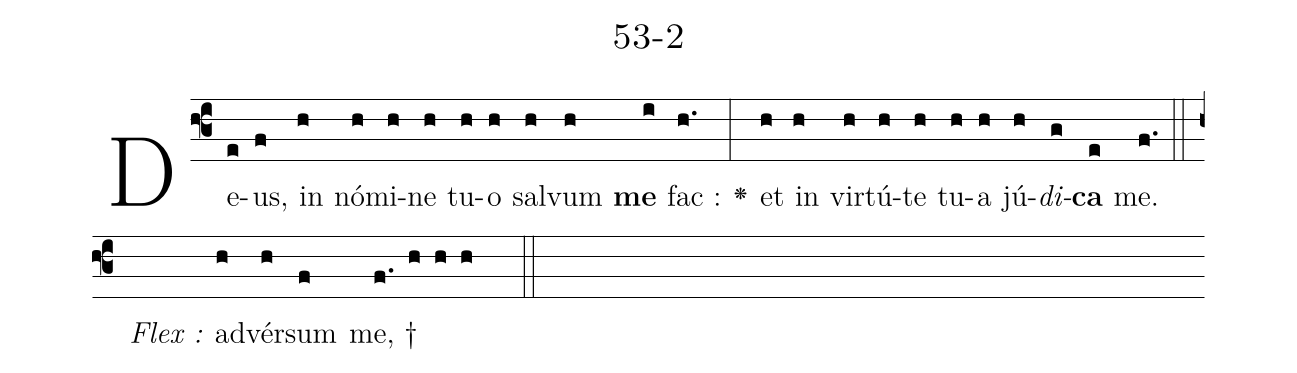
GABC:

name: 53-2;
%%
(f3)De(e)us,(f) in(h) nó(h)mi(h)ne(h) tu(h)o(h) sal(h)vum(h) <b>me</b>(i) fac :(h.) <v>\greheightstar</v>(:) et(h) in(h) vir(h)tú(h)te(h) tu(h)a(h) jú(h)<i>di</i>(g)<b>ca</b>(e) me.(f.) (::)
<i>Flex :</i>()  ad(h)vér(h)sum(f) me, †(f. h h h  ::)

%E(h) u(h) o(h) u(g) a(e) e.(f.) (::)
